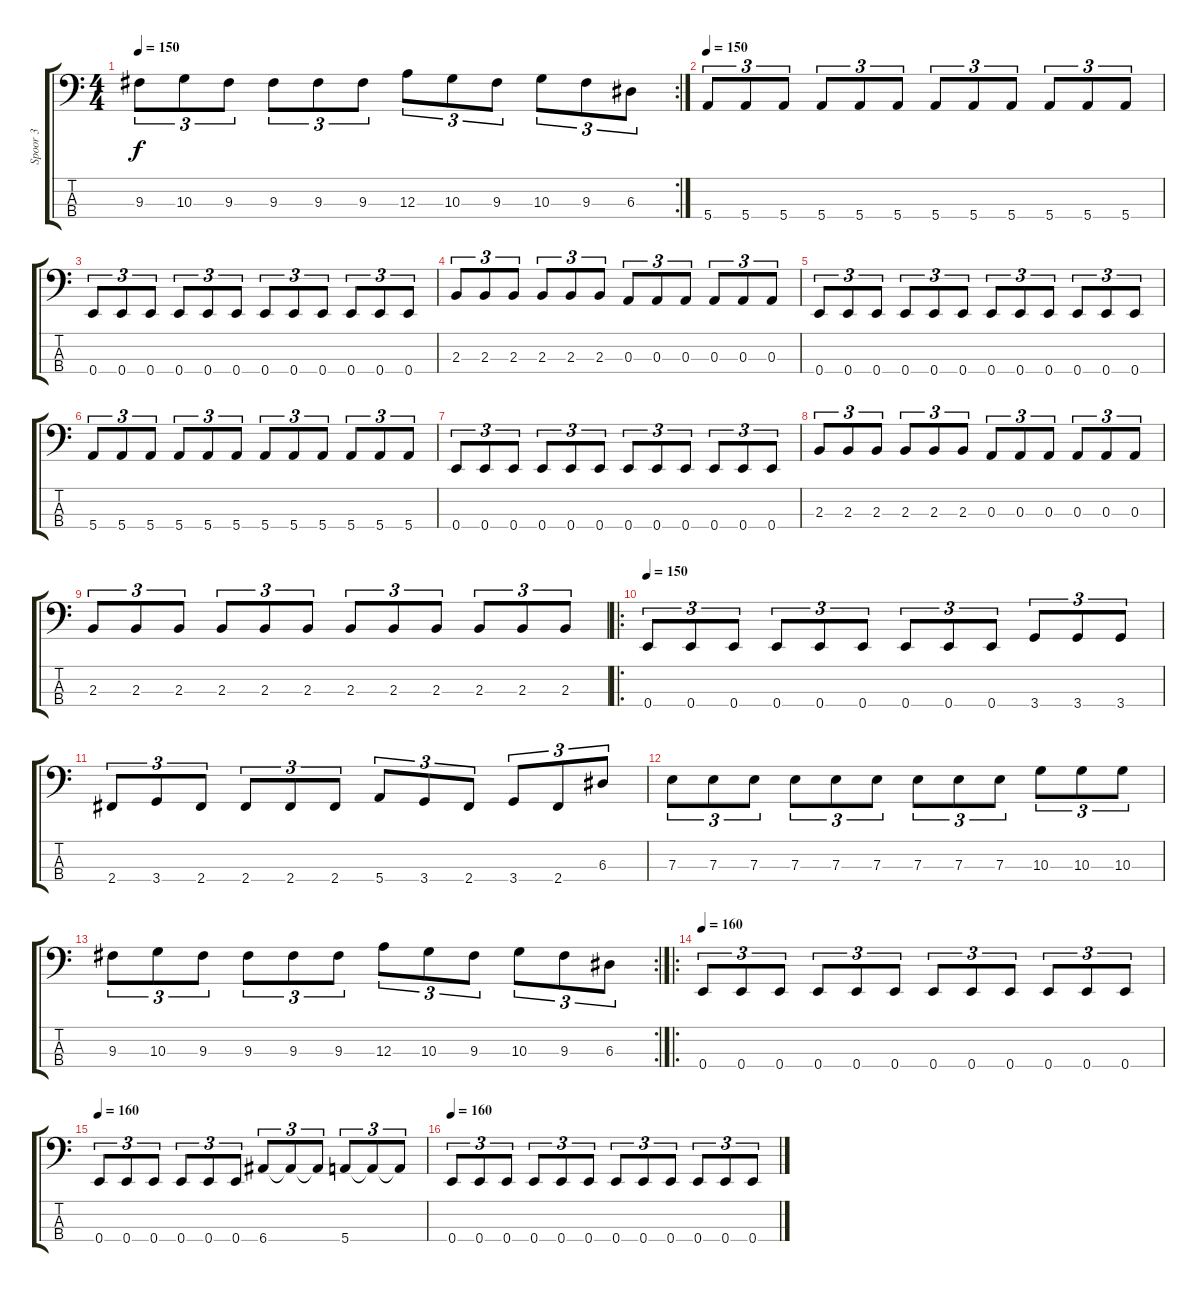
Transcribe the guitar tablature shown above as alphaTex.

\track ("Spoor 3" "Spoor 3") {instrument electricbassfinger}
\staff {score tabs}
\tuning (G2 D2 A1 E1) {hide}
\rc 2
\ts (4 4)
\tempo 150
\clef f4
\ks c
9.3.8{tu (3 2) dy f} 10.3.8{tu (3 2)} 9.3.8{tu (3 2)} 9.3.8{tu (3 2)} 9.3.8{tu (3 2)} 9.3.8{tu (3 2)} 12.3.8{tu (3 2)} 10.3.8{tu (3 2)} 9.3.8{tu (3 2)} 10.3.8{tu (3 2)} 9.3.8{tu (3 2)} 6.3.8{tu (3 2)} |
\tempo 150
5.4.8{tu (3 2)} 5.4.8{tu (3 2)} 5.4.8{tu (3 2)} 5.4.8{tu (3 2)} 5.4.8{tu (3 2)} 5.4.8{tu (3 2)} 5.4.8{tu (3 2)} 5.4.8{tu (3 2)} 5.4.8{tu (3 2)} 5.4.8{tu (3 2)} 5.4.8{tu (3 2)} 5.4.8{tu (3 2)} |
0.4.8{tu (3 2)} 0.4.8{tu (3 2)} 0.4.8{tu (3 2)} 0.4.8{tu (3 2)} 0.4.8{tu (3 2)} 0.4.8{tu (3 2)} 0.4.8{tu (3 2)} 0.4.8{tu (3 2)} 0.4.8{tu (3 2)} 0.4.8{tu (3 2)} 0.4.8{tu (3 2)} 0.4.8{tu (3 2)} |
2.3.8{tu (3 2)} 2.3.8{tu (3 2)} 2.3.8{tu (3 2)} 2.3.8{tu (3 2)} 2.3.8{tu (3 2)} 2.3.8{tu (3 2)} 0.3.8{tu (3 2)} 0.3.8{tu (3 2)} 0.3.8{tu (3 2)} 0.3.8{tu (3 2)} 0.3.8{tu (3 2)} 0.3.8{tu (3 2)} |
0.4.8{tu (3 2)} 0.4.8{tu (3 2)} 0.4.8{tu (3 2)} 0.4.8{tu (3 2)} 0.4.8{tu (3 2)} 0.4.8{tu (3 2)} 0.4.8{tu (3 2)} 0.4.8{tu (3 2)} 0.4.8{tu (3 2)} 0.4.8{tu (3 2)} 0.4.8{tu (3 2)} 0.4.8{tu (3 2)} |
5.4.8{tu (3 2)} 5.4.8{tu (3 2)} 5.4.8{tu (3 2)} 5.4.8{tu (3 2)} 5.4.8{tu (3 2)} 5.4.8{tu (3 2)} 5.4.8{tu (3 2)} 5.4.8{tu (3 2)} 5.4.8{tu (3 2)} 5.4.8{tu (3 2)} 5.4.8{tu (3 2)} 5.4.8{tu (3 2)} |
0.4.8{tu (3 2)} 0.4.8{tu (3 2)} 0.4.8{tu (3 2)} 0.4.8{tu (3 2)} 0.4.8{tu (3 2)} 0.4.8{tu (3 2)} 0.4.8{tu (3 2)} 0.4.8{tu (3 2)} 0.4.8{tu (3 2)} 0.4.8{tu (3 2)} 0.4.8{tu (3 2)} 0.4.8{tu (3 2)} |
2.3.8{tu (3 2)} 2.3.8{tu (3 2)} 2.3.8{tu (3 2)} 2.3.8{tu (3 2)} 2.3.8{tu (3 2)} 2.3.8{tu (3 2)} 0.3.8{tu (3 2)} 0.3.8{tu (3 2)} 0.3.8{tu (3 2)} 0.3.8{tu (3 2)} 0.3.8{tu (3 2)} 0.3.8{tu (3 2)} |
2.3.8{tu (3 2)} 2.3.8{tu (3 2)} 2.3.8{tu (3 2)} 2.3.8{tu (3 2)} 2.3.8{tu (3 2)} 2.3.8{tu (3 2)} 2.3.8{tu (3 2)} 2.3.8{tu (3 2)} 2.3.8{tu (3 2)} 2.3.8{tu (3 2)} 2.3.8{tu (3 2)} 2.3.8{tu (3 2)} |
\ro
\tempo 150
0.4.8{tu (3 2)} 0.4.8{tu (3 2)} 0.4.8{tu (3 2)} 0.4.8{tu (3 2)} 0.4.8{tu (3 2)} 0.4.8{tu (3 2)} 0.4.8{tu (3 2)} 0.4.8{tu (3 2)} 0.4.8{tu (3 2)} 3.4.8{tu (3 2)} 3.4.8{tu (3 2)} 3.4.8{tu (3 2)} |
2.4.8{tu (3 2)} 3.4.8{tu (3 2)} 2.4.8{tu (3 2)} 2.4.8{tu (3 2)} 2.4.8{tu (3 2)} 2.4.8{tu (3 2)} 5.4.8{tu (3 2)} 3.4.8{tu (3 2)} 2.4.8{tu (3 2)} 3.4.8{tu (3 2)} 2.4.8{tu (3 2)} 6.3.8{tu (3 2)} |
7.3.8{tu (3 2)} 7.3.8{tu (3 2)} 7.3.8{tu (3 2)} 7.3.8{tu (3 2)} 7.3.8{tu (3 2)} 7.3.8{tu (3 2)} 7.3.8{tu (3 2)} 7.3.8{tu (3 2)} 7.3.8{tu (3 2)} 10.3.8{tu (3 2)} 10.3.8{tu (3 2)} 10.3.8{tu (3 2)} |
\rc 2
9.3.8{tu (3 2)} 10.3.8{tu (3 2)} 9.3.8{tu (3 2)} 9.3.8{tu (3 2)} 9.3.8{tu (3 2)} 9.3.8{tu (3 2)} 12.3.8{tu (3 2)} 10.3.8{tu (3 2)} 9.3.8{tu (3 2)} 10.3.8{tu (3 2)} 9.3.8{tu (3 2)} 6.3.8{tu (3 2)} |
\ro
\tempo 160
0.4.8{tu (3 2)} 0.4.8{tu (3 2)} 0.4.8{tu (3 2)} 0.4.8{tu (3 2)} 0.4.8{tu (3 2)} 0.4.8{tu (3 2)} 0.4.8{tu (3 2)} 0.4.8{tu (3 2)} 0.4.8{tu (3 2)} 0.4.8{tu (3 2)} 0.4.8{tu (3 2)} 0.4.8{tu (3 2)} |
\tempo 160
0.4.8{tu (3 2)} 0.4.8{tu (3 2)} 0.4.8{tu (3 2)} 0.4.8{tu (3 2)} 0.4.8{tu (3 2)} 0.4.8{tu (3 2)} 6.4.8{tu (3 2)} 6.4{t}.8{tu (3 2)} 6.4{t}.8{tu (3 2)} 5.4.8{tu (3 2)} 5.4{t}.8{tu (3 2)} 5.4{t}.8{tu (3 2)} |
\tempo 160
0.4.8{tu (3 2)} 0.4.8{tu (3 2)} 0.4.8{tu (3 2)} 0.4.8{tu (3 2)} 0.4.8{tu (3 2)} 0.4.8{tu (3 2)} 0.4.8{tu (3 2)} 0.4.8{tu (3 2)} 0.4.8{tu (3 2)} 0.4.8{tu (3 2)} 0.4.8{tu (3 2)} 0.4.8{tu (3 2)}
